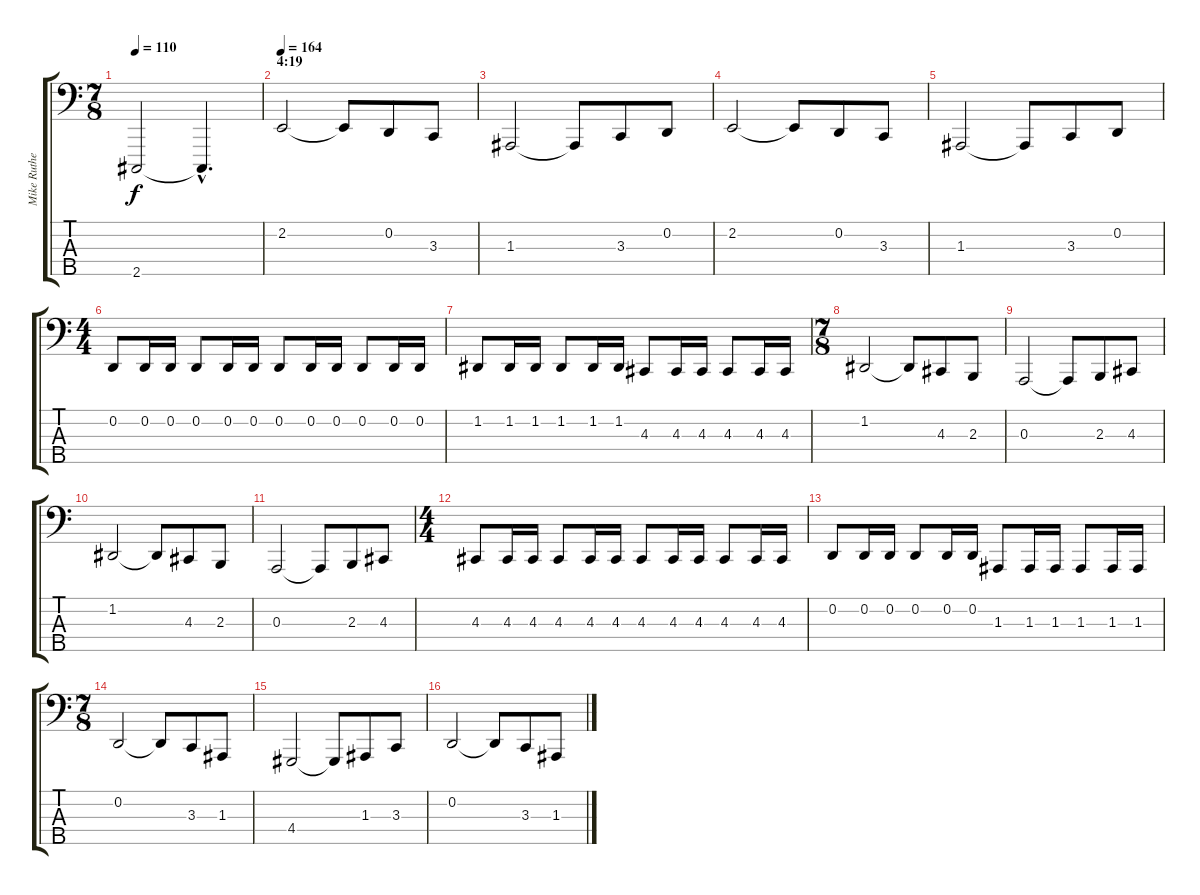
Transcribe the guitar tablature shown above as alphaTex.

\track ("Mike Rutherford (bass pedal)" "Mike Ruthe") {instrument lead2sawtooth}
\staff {score tabs}
\tuning (G2 D2 A1 E1 B0) {hide}
\ts (7 8)
\tempo 110
\clef f4
\ks c
2.5{t}.2{dy f} 2.5{hac t}.4{d} |
\section ("" "4:19")
\tempo 164
2.2.2{instrument electricbassfinger} 2.2{t}.8 0.2.8 3.3.8 |
1.3.2 1.3{t}.8 3.3.8 0.2.8 |
2.2.2 2.2{t}.8 0.2.8 3.3.8 |
1.3.2 1.3{t}.8 3.3.8 0.2.8 |
\ts (4 4)
0.2.8 0.2.16 0.2.16 0.2.8 0.2.16 0.2.16 0.2.8 0.2.16 0.2.16 0.2.8 0.2.16 0.2.16 |
1.2.8 1.2.16 1.2.16 1.2.8 1.2.16 1.2.16 4.3.8 4.3.16 4.3.16 4.3.8 4.3.16 4.3.16 |
\ts (7 8)
1.2.2 1.2{t}.8 4.3.8 2.3.8 |
0.3.2 0.3{t}.8 2.3.8 4.3.8 |
1.2.2 1.2{t}.8 4.3.8 2.3.8 |
0.3.2 0.3{t}.8 2.3.8 4.3.8 |
\ts (4 4)
4.3.8 4.3.16 4.3.16 4.3.8 4.3.16 4.3.16 4.3.8 4.3.16 4.3.16 4.3.8 4.3.16 4.3.16 |
0.2.8 0.2.16 0.2.16 0.2.8 0.2.16 0.2.16 1.3.8 1.3.16 1.3.16 1.3.8 1.3.16 1.3.16 |
\ts (7 8)
0.2.2 0.2{t}.8 3.3.8 1.3.8 |
4.4.2 4.4{t}.8 1.3.8 3.3.8 |
0.2.2 0.2{t}.8 3.3.8 1.3.8
